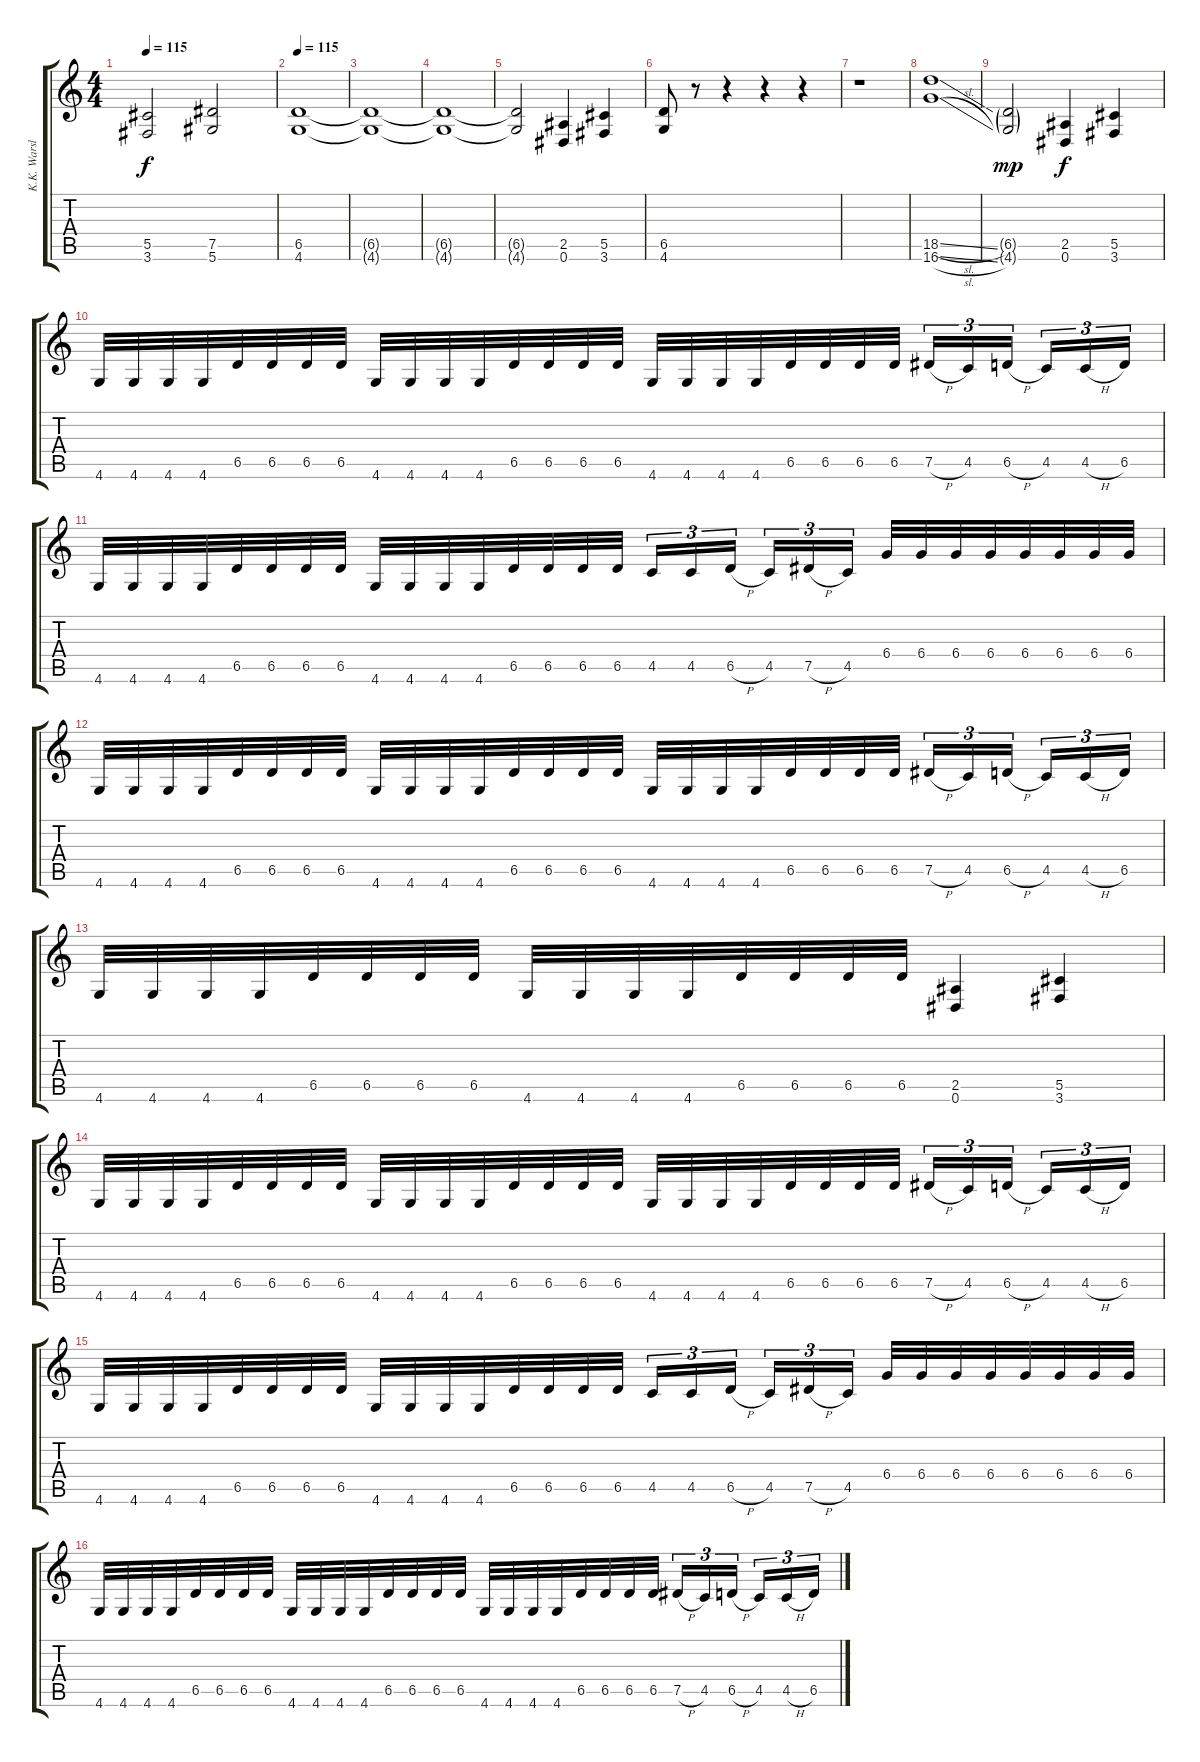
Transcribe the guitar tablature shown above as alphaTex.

\track ("K.K. Warslut" "K.K. Warsl") {instrument distortionguitar}
\staff {score tabs}
\tuning (Eb4 Bb3 Gb3 Db3 Ab2 Eb2) {hide}
\ts (4 4)
\tempo 115
\clef g2
\ks c
(5.5 3.6).2{dy f} (7.5 5.6).2 |
\tempo 115
(6.5 4.6).1 |
(6.5{t} 4.6{t}).1 |
(6.5{t} 4.6{t}).1 |
(6.5{t} 4.6{t}).2 (2.5 0.6).4 (5.5 3.6).4 |
(6.5 4.6).8 r.8 r.4 r.4 r.4 |
r.1 |
(18.5{sl} 16.6{sl}).1 |
(6.5{g} 4.6{g}).2{dy mp} (2.5 0.6).4{dy f} (5.5 3.6).4 |
4.6.32 4.6.32 4.6.32 4.6.32 6.5.32 6.5.32 6.5.32 6.5.32 4.6.32 4.6.32 4.6.32 4.6.32 6.5.32 6.5.32 6.5.32 6.5.32 4.6.32 4.6.32 4.6.32 4.6.32 6.5.32 6.5.32 6.5.32 6.5.32 7.5{h}.16{tu (3 2)} 4.5.16{tu (3 2)} 6.5{h}.16{tu (3 2) beam splitsecondary} 4.5.16{tu (3 2)} 4.5{h}.16{tu (3 2)} 6.5.16{tu (3 2)} |
4.6.32 4.6.32 4.6.32 4.6.32 6.5.32 6.5.32 6.5.32 6.5.32 4.6.32 4.6.32 4.6.32 4.6.32 6.5.32 6.5.32 6.5.32 6.5.32 4.5.16{tu (3 2)} 4.5.16{tu (3 2)} 6.5{h}.16{tu (3 2) beam splitsecondary} 4.5.16{tu (3 2)} 7.5{h}.16{tu (3 2)} 4.5.16{tu (3 2)} 6.4.32 6.4.32 6.4.32 6.4.32 6.4.32 6.4.32 6.4.32 6.4.32 |
4.6.32 4.6.32 4.6.32 4.6.32 6.5.32 6.5.32 6.5.32 6.5.32 4.6.32 4.6.32 4.6.32 4.6.32 6.5.32 6.5.32 6.5.32 6.5.32 4.6.32 4.6.32 4.6.32 4.6.32 6.5.32 6.5.32 6.5.32 6.5.32 7.5{h}.16{tu (3 2)} 4.5.16{tu (3 2)} 6.5{h}.16{tu (3 2) beam splitsecondary} 4.5.16{tu (3 2)} 4.5{h}.16{tu (3 2)} 6.5.16{tu (3 2)} |
4.6.32 4.6.32 4.6.32 4.6.32 6.5.32 6.5.32 6.5.32 6.5.32 4.6.32 4.6.32 4.6.32 4.6.32 6.5.32 6.5.32 6.5.32 6.5.32 (2.5 0.6).4 (5.5 3.6).4 |
4.6.32 4.6.32 4.6.32 4.6.32 6.5.32 6.5.32 6.5.32 6.5.32 4.6.32 4.6.32 4.6.32 4.6.32 6.5.32 6.5.32 6.5.32 6.5.32 4.6.32 4.6.32 4.6.32 4.6.32 6.5.32 6.5.32 6.5.32 6.5.32 7.5{h}.16{tu (3 2)} 4.5.16{tu (3 2)} 6.5{h}.16{tu (3 2) beam splitsecondary} 4.5.16{tu (3 2)} 4.5{h}.16{tu (3 2)} 6.5.16{tu (3 2)} |
4.6.32 4.6.32 4.6.32 4.6.32 6.5.32 6.5.32 6.5.32 6.5.32 4.6.32 4.6.32 4.6.32 4.6.32 6.5.32 6.5.32 6.5.32 6.5.32 4.5.16{tu (3 2)} 4.5.16{tu (3 2)} 6.5{h}.16{tu (3 2) beam splitsecondary} 4.5.16{tu (3 2)} 7.5{h}.16{tu (3 2)} 4.5.16{tu (3 2)} 6.4.32 6.4.32 6.4.32 6.4.32 6.4.32 6.4.32 6.4.32 6.4.32 |
4.6.32 4.6.32 4.6.32 4.6.32 6.5.32 6.5.32 6.5.32 6.5.32 4.6.32 4.6.32 4.6.32 4.6.32 6.5.32 6.5.32 6.5.32 6.5.32 4.6.32 4.6.32 4.6.32 4.6.32 6.5.32 6.5.32 6.5.32 6.5.32 7.5{h}.16{tu (3 2)} 4.5.16{tu (3 2)} 6.5{h}.16{tu (3 2) beam splitsecondary} 4.5.16{tu (3 2)} 4.5{h}.16{tu (3 2)} 6.5.16{tu (3 2)}
